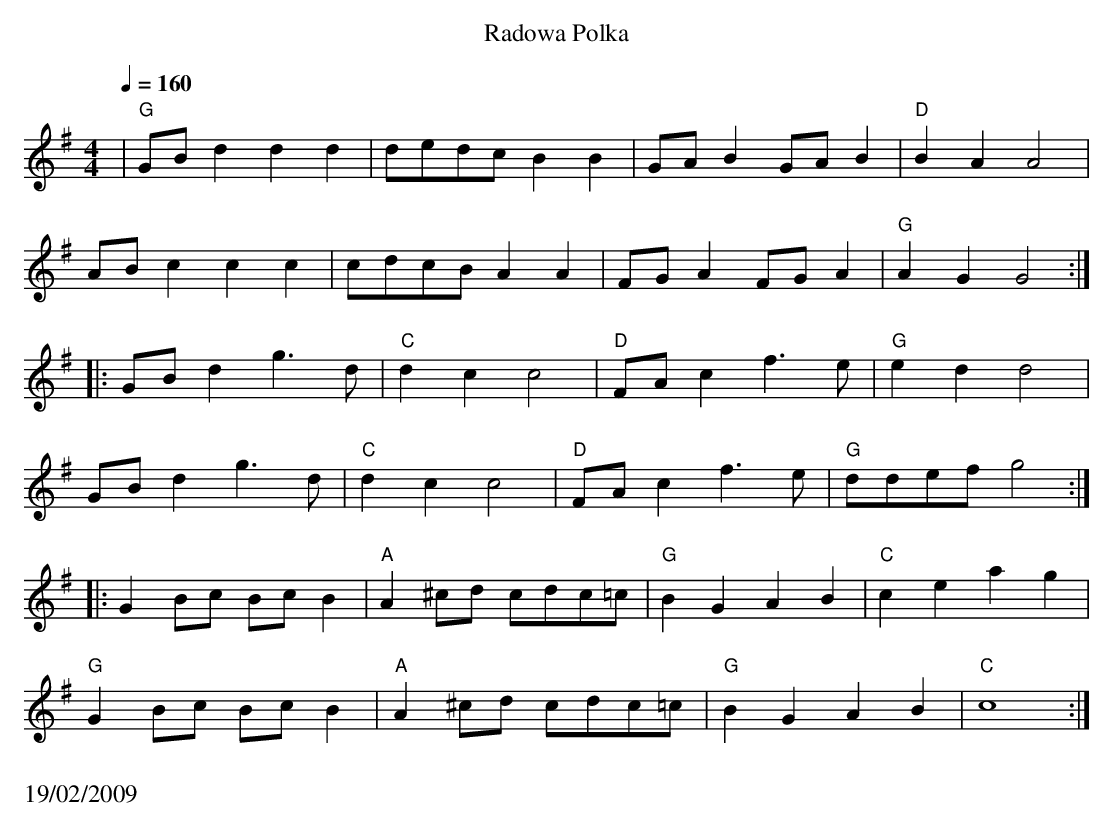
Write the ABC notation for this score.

X:1
T:
T:Radowa Polka
%%text
M:4/4
L:1/8
Q:1/4=160
K:G
|"G"GBd2 d2d2|dedc B2B2|GAB2 GAB2|"D"B2A2 A4|
ABc2 c2c2|cdcB A2A2|FGA2 FGA2|"G"A2G2 G4:|
|:GBd2 g3d|"C"d2c2 c4|"D"FAc2 f3e|"G"e2d2 d4|
GBd2 g3d|"C"d2c2 c4|"D"FAc2 f3e|"G"ddef g4:|
|:G2Bc BcB2|"A"A2^cd cdc=c|"G"B2G2 A2B2|"C"c2e2 a2g2|
"G"G2Bc BcB2|"A"A2^cd cdc=c|"G"B2G2 A2B2|"C"c8:|
